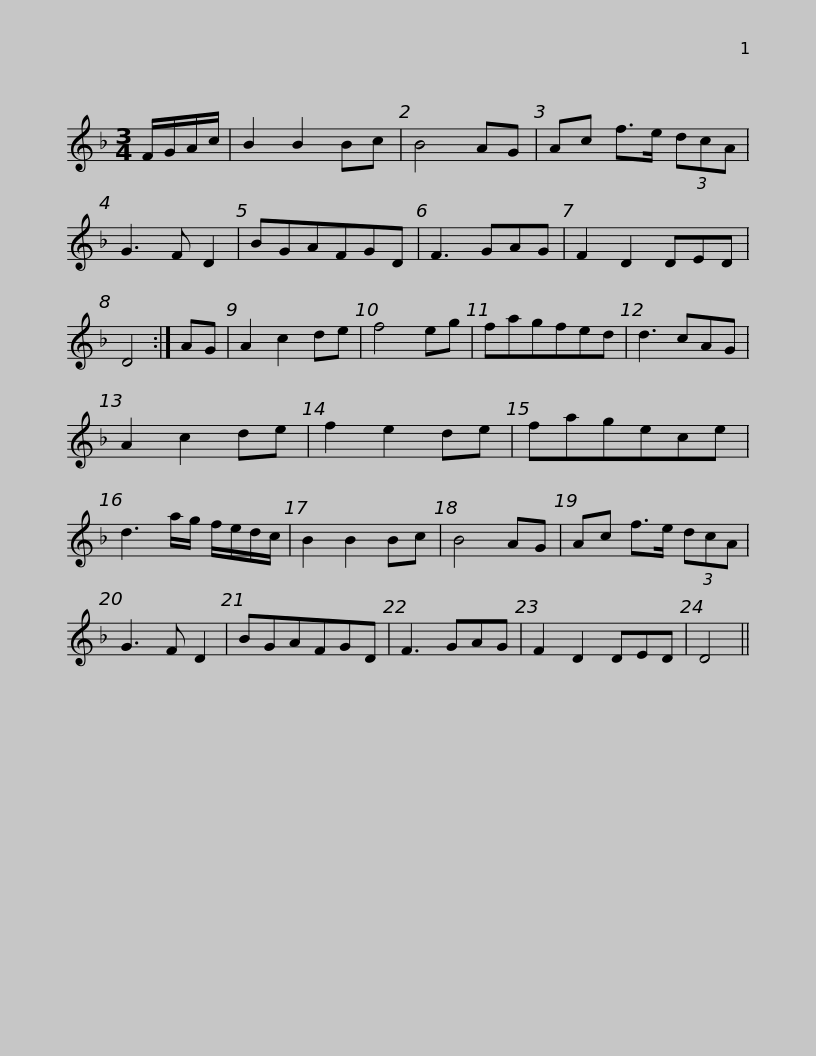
X:1
L:1/8
M:3/4
I:linebreak $
K:F
V:1 treble
V:1
 F/G/A/c/ | B2 B2 Bc | B4 AG | Ac f>e (3dcA | G3 F D2 | %5
 BGAFGD | F3 GAG | F2 D2 DED | D4 :| AG |$ %10
 A2 c2 de | f4 eg | fagfed | d3 cAG | A2 c2 de | %15
 f2 e2 de | fagece | d3 a/g/ f/e/d/c/ | B2 B2 Bc |$ B4 AG | %20
 Ac f>e (3dcA | G3 F D2 | BGAFGD | F3 GAG | F2 D2 DED | %25
 D4 || %26
